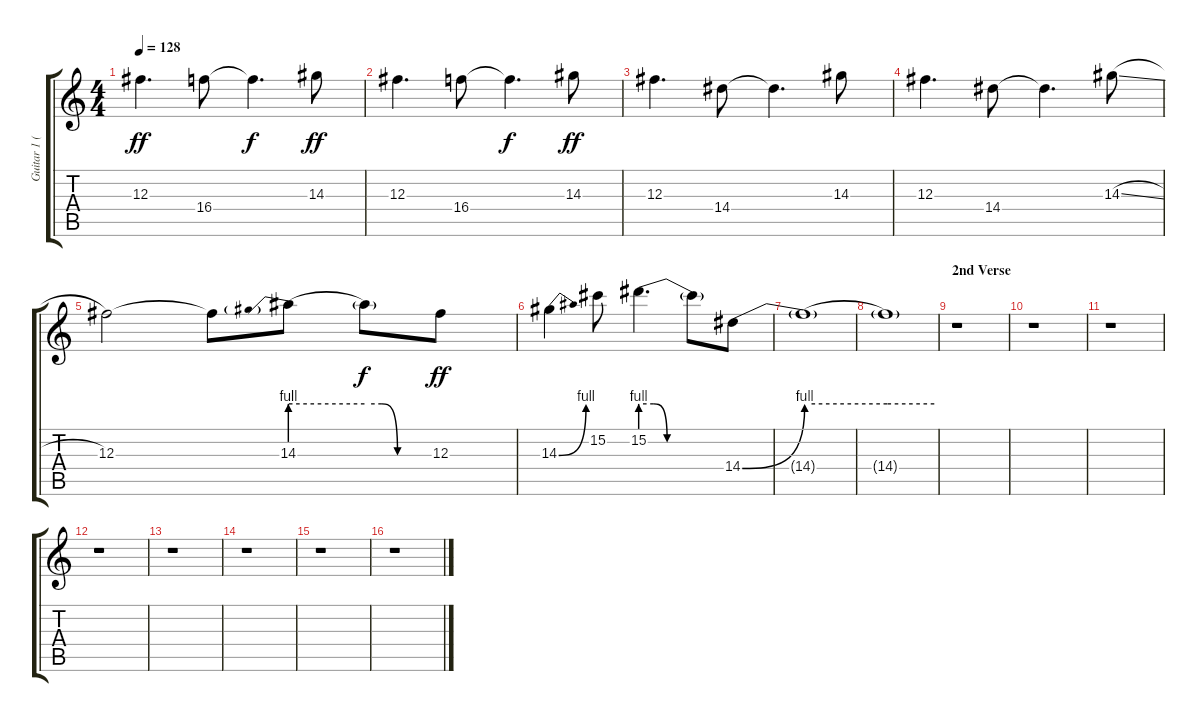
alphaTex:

\track ("Guitar 1 (Slash)" "Guitar 1 (") {instrument overdrivenguitar}
\staff {score tabs}
\tuning (Eb4 Bb3 Gb3 Db3 Ab2 Eb2) {hide}
\ts (4 4)
\tempo 128
\clef g2
\ks c
12.3.4{d dy ff} 16.4.8 16.4{t}.4{d dy f} 14.3.8{dy ff} |
12.3.4{d} 16.4.8 16.4{t}.4{d dy f} 14.3.8{dy ff} |
12.3.4{d} 14.4.8 14.4{t}.4{d} 14.3.8 |
12.3.4{d} 14.4.8 14.4{t}.4{d} 14.3{sl}.8 |
12.3.2 12.3{t}.8 14.3{be (prebend 0 4 60 4)}.8 14.3{be (custom 0 4 15 4 30 0 60 0) t}.8{dy f} 12.3.8{dy ff} |
14.3{be (bend 0 0 60 4)}.4 15.2.8 15.2{be (custom 0 4 15 4 30 0 60 0)}.4{d} 15.2{be (hold 0 0 60 0) t}.8 14.4{be (bend 0 0 60 4)}.8 |
14.4{be (hold 0 4 60 4) t}.1 |
14.4{be (hold 0 4 60 4) t}.1 |
\section ("" "2nd Verse")
r.1 |
r.1 |
r.1 |
r.1 |
r.1 |
r.1 |
r.1 |
r.1
